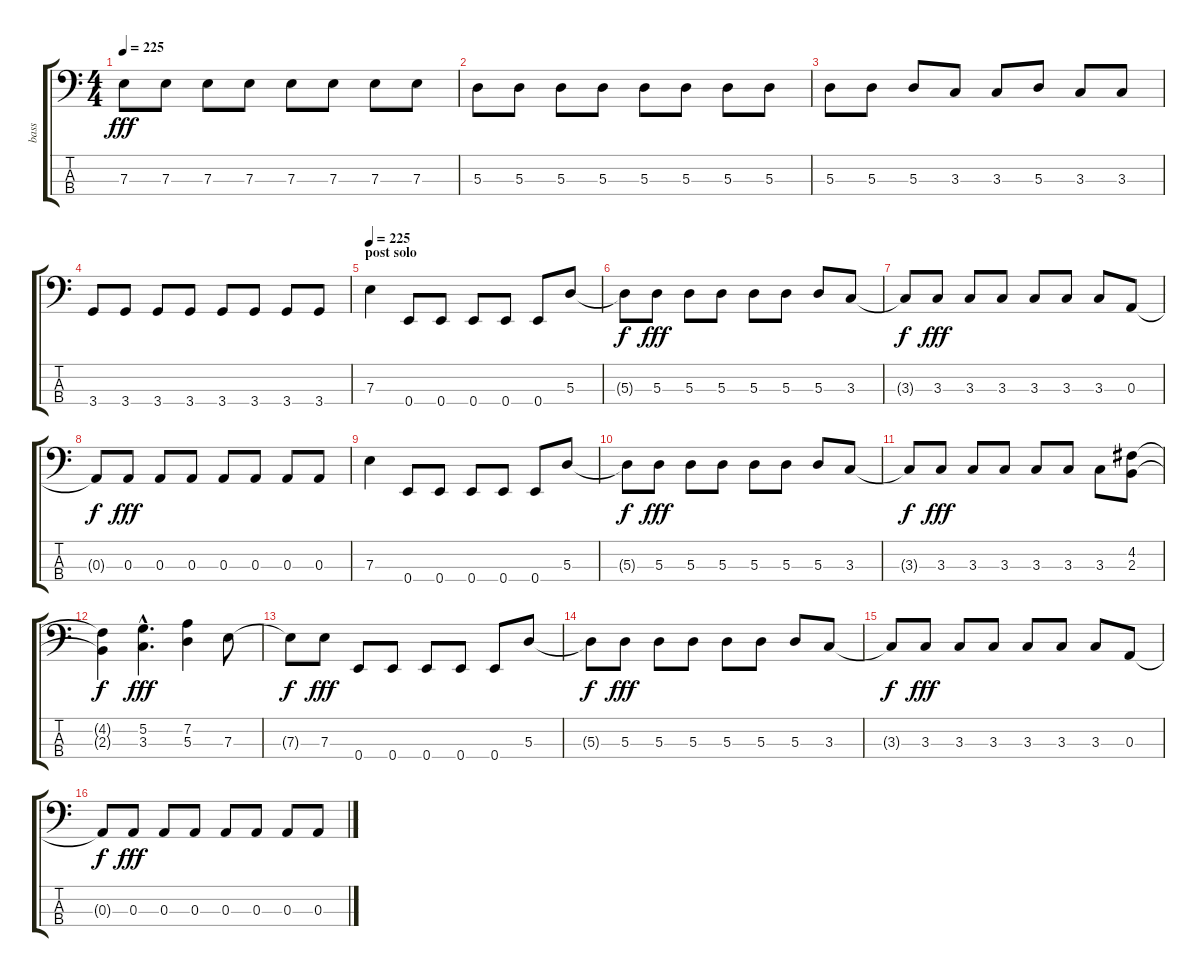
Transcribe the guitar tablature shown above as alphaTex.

\track ("bass" "bass") {instrument electricbassfinger}
\staff {score tabs}
\tuning (G2 D2 A1 E1) {hide}
\ts (4 4)
\tempo 225
\clef f4
\ks c
7.3.8{dy fff} 7.3.8 7.3.8 7.3.8 7.3.8 7.3.8 7.3.8 7.3.8 |
5.3.8 5.3.8 5.3.8 5.3.8 5.3.8 5.3.8 5.3.8 5.3.8 |
5.3.8 5.3.8 5.3.8 3.3.8 3.3.8 5.3.8 3.3.8 3.3.8 |
3.4.8 3.4.8 3.4.8 3.4.8 3.4.8 3.4.8 3.4.8 3.4.8 |
\section ("" "post solo")
\tempo 225
7.3.4 0.4.8 0.4.8 0.4.8 0.4.8 0.4.8 5.3.8 |
5.3{t}.8{dy f} 5.3.8{dy fff} 5.3.8 5.3.8 5.3.8 5.3.8 5.3.8 3.3.8 |
3.3{t}.8{dy f} 3.3.8{dy fff} 3.3.8 3.3.8 3.3.8 3.3.8 3.3.8 0.3.8 |
0.3{t}.8{dy f} 0.3.8{dy fff} 0.3.8 0.3.8 0.3.8 0.3.8 0.3.8 0.3.8 |
7.3.4 0.4.8 0.4.8 0.4.8 0.4.8 0.4.8 5.3.8 |
5.3{t}.8{dy f} 5.3.8{dy fff} 5.3.8 5.3.8 5.3.8 5.3.8 5.3.8 3.3.8 |
3.3{t}.8{dy f} 3.3.8{dy fff} 3.3.8 3.3.8 3.3.8 3.3.8 3.3.8 (4.2 2.3).8 |
(4.2{t} 2.3{t}).4{dy f} (5.2{hac} 3.3{hac}).4{d dy fff} (7.2 5.3).4 7.3.8 |
7.3{t}.8{dy f} 7.3.8{dy fff} 0.4.8 0.4.8 0.4.8 0.4.8 0.4.8 5.3.8 |
5.3{t}.8{dy f} 5.3.8{dy fff} 5.3.8 5.3.8 5.3.8 5.3.8 5.3.8 3.3.8 |
3.3{t}.8{dy f} 3.3.8{dy fff} 3.3.8 3.3.8 3.3.8 3.3.8 3.3.8 0.3.8 |
0.3{t}.8{dy f} 0.3.8{dy fff} 0.3.8 0.3.8 0.3.8 0.3.8 0.3.8 0.3.8
